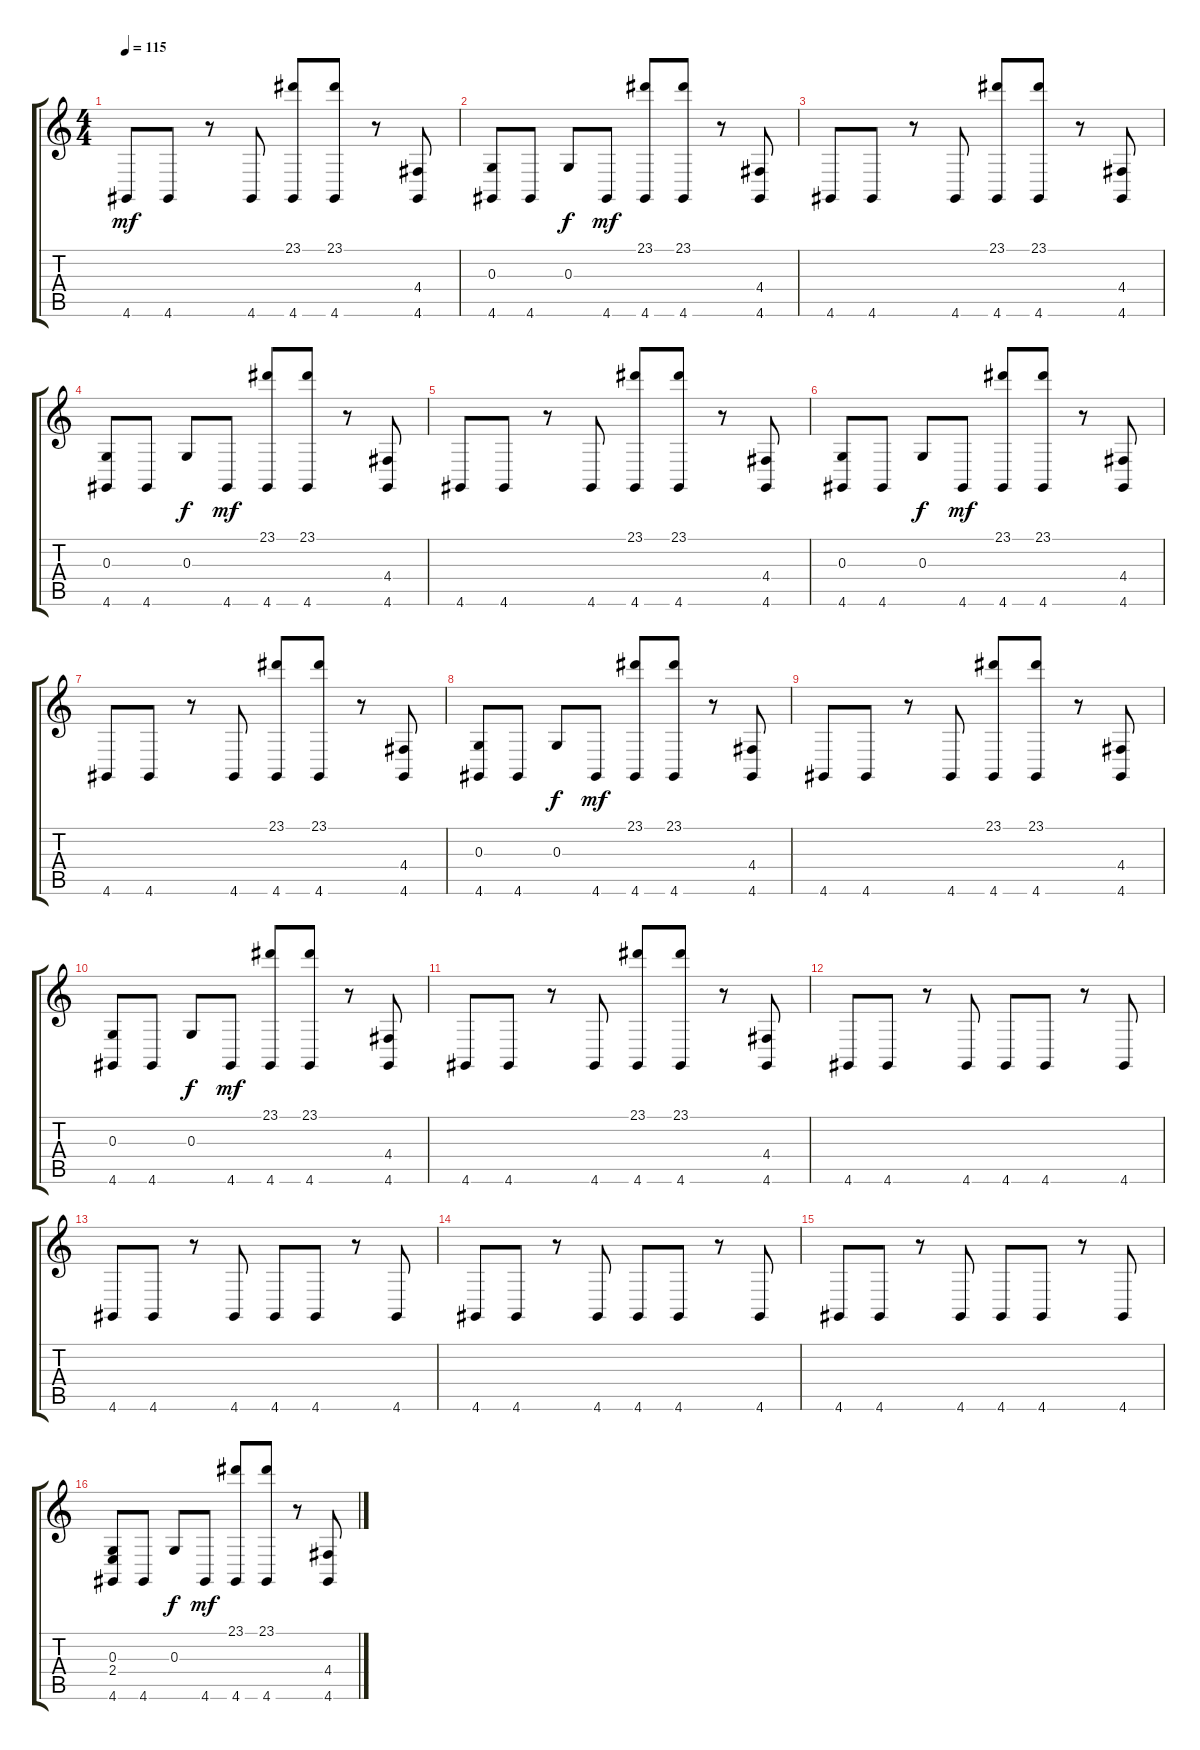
\track "" {instrument drawbarorgan}
\staff {score tabs}
\tuning (E4 B3 G3 D3 A2 E2) {hide}
\ts (4 4)
\tempo 115
\clef g2
\ks c
4.6.8{dy mf} 4.6.8 r.8 4.6.8 (23.1 4.6).8 (23.1 4.6).8 r.8 (4.4 4.6).8 |
(0.3 4.6).8 4.6.8 0.3.8{dy f} 4.6.8{dy mf} (23.1 4.6).8 (23.1 4.6).8 r.8 (4.4 4.6).8 |
4.6.8 4.6.8 r.8 4.6.8 (23.1 4.6).8 (23.1 4.6).8 r.8 (4.4 4.6).8 |
(0.3 4.6).8 4.6.8 0.3.8{dy f} 4.6.8{dy mf} (23.1 4.6).8 (23.1 4.6).8 r.8 (4.4 4.6).8 |
4.6.8 4.6.8 r.8 4.6.8 (23.1 4.6).8 (23.1 4.6).8 r.8 (4.4 4.6).8 |
(0.3 4.6).8 4.6.8 0.3.8{dy f} 4.6.8{dy mf} (23.1 4.6).8 (23.1 4.6).8 r.8 (4.4 4.6).8 |
4.6.8 4.6.8 r.8 4.6.8 (23.1 4.6).8 (23.1 4.6).8 r.8 (4.4 4.6).8 |
(0.3 4.6).8 4.6.8 0.3.8{dy f} 4.6.8{dy mf} (23.1 4.6).8 (23.1 4.6).8 r.8 (4.4 4.6).8 |
4.6.8 4.6.8 r.8 4.6.8 (23.1 4.6).8 (23.1 4.6).8 r.8 (4.4 4.6).8 |
(0.3 4.6).8 4.6.8 0.3.8{dy f} 4.6.8{dy mf} (23.1 4.6).8 (23.1 4.6).8 r.8 (4.4 4.6).8 |
4.6.8 4.6.8 r.8 4.6.8 (23.1 4.6).8 (23.1 4.6).8 r.8 (4.4 4.6).8 |
4.6.8 4.6.8 r.8 4.6.8 4.6.8 4.6.8 r.8 4.6.8 |
4.6.8 4.6.8 r.8 4.6.8 4.6.8 4.6.8 r.8 4.6.8 |
4.6.8 4.6.8 r.8 4.6.8 4.6.8 4.6.8 r.8 4.6.8 |
4.6.8 4.6.8 r.8 4.6.8 4.6.8 4.6.8 r.8 4.6.8 |
(0.3 2.4 4.6).8 4.6.8 0.3.8{dy f} 4.6.8{dy mf} (23.1 4.6).8 (23.1 4.6).8 r.8 (4.4 4.6).8
